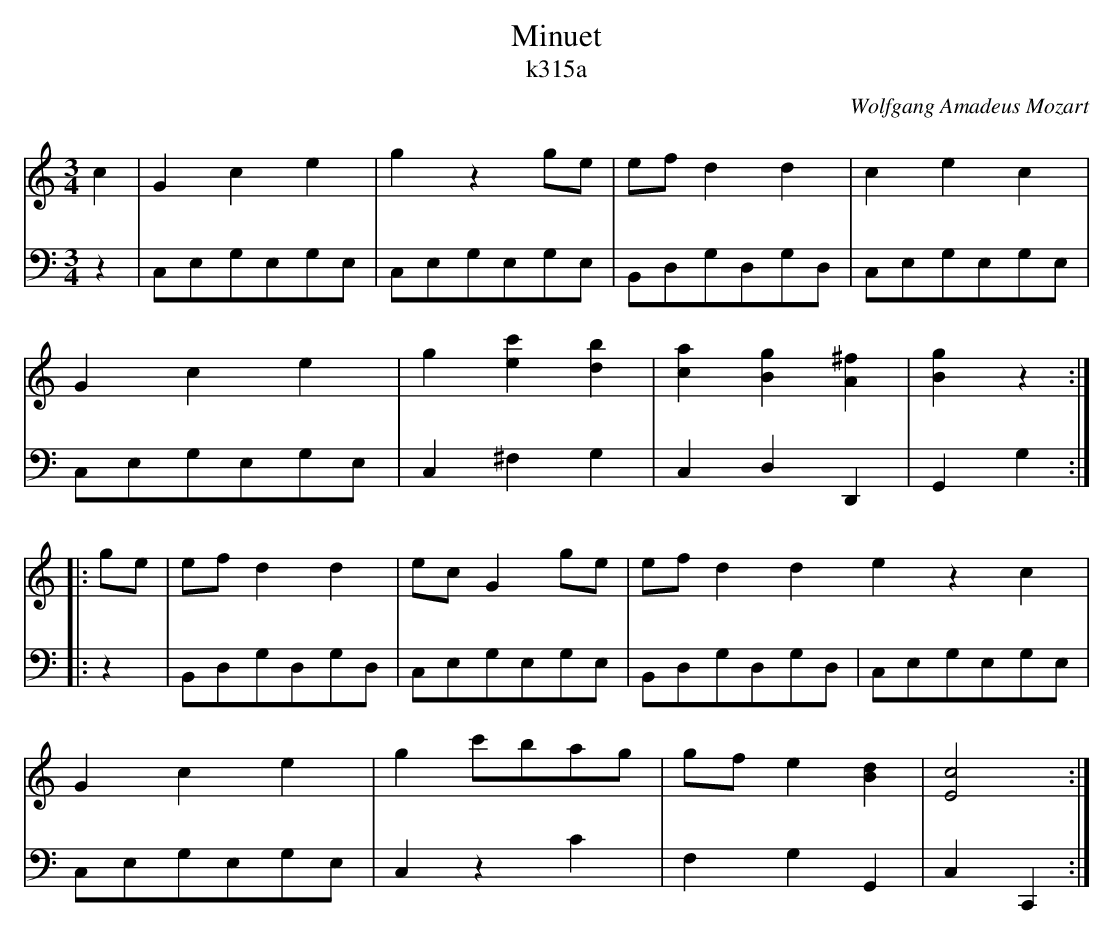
X:1
T:Minuet
T:k315a
C:Wolfgang Amadeus Mozart
V:1 Program 1 0
V:2 Program 1 0 bass
M:3/4
L:1/8
K:C
V:1
c2|G2c2e2|g2z2ge|efd2d2|c2e2c2|
V:2
z2|C,E,G,E,G,E,|C,E,G,E,G,E,|B,,D,G,D,G,D,|C,E,G,E,G,E,|
V:1
G2c2e2|g2[e2c'2][d2b2]|[c2a2][B2g2][A2^f2]|[B2g2]z2:|
V:2
C,E,G,E,G,E,|C,2^F,2G,2|C,2D,2D,,2|G,,2G,2:|
V:1
|:ge|efd2d2|ecG2ge|efd2d2e2z2c2|
V:2
|:z2|B,,D,G,D,G,D,|C,E,G,E,G,E,|B,,D,G,D,G,D,|C,E,G,E,G,E,|
V:1
G2c2e2|g2c'bag|gfe2[d2B2]|[E4c4]:|
V:2
C,E,G,E,G,E,|C,2z2C2|F,2G,2G,,2|C,2C,,2:|
